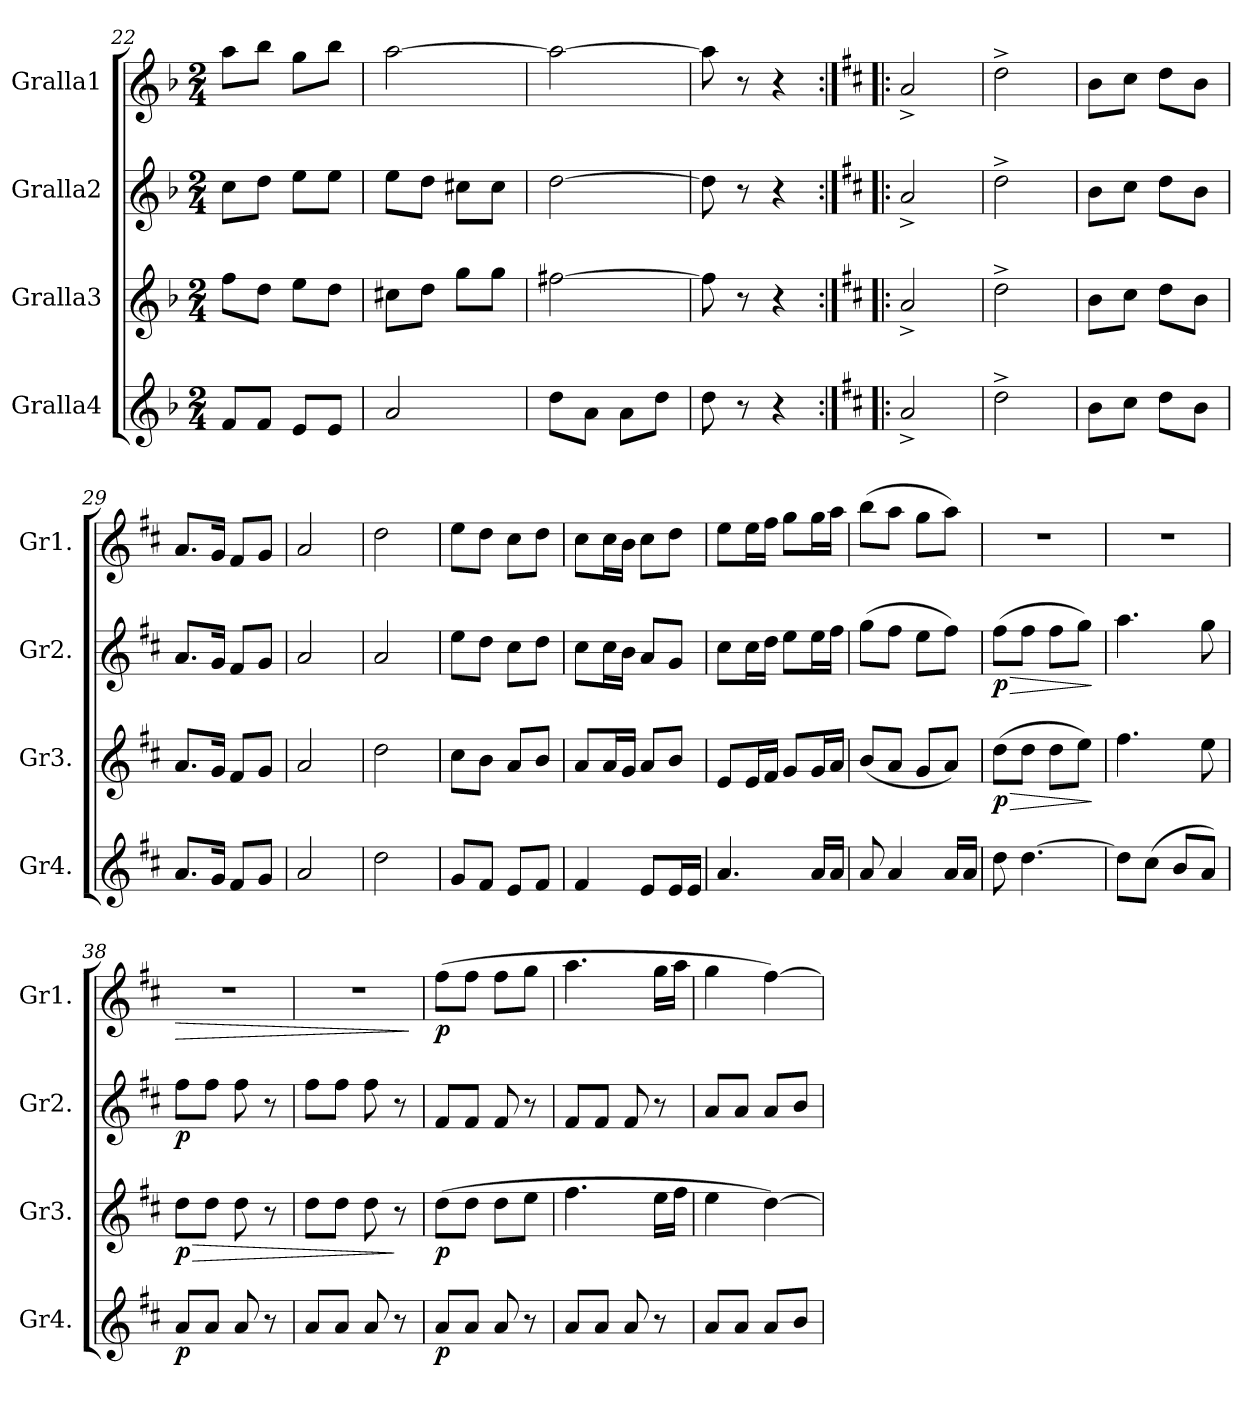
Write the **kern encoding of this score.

**kern	**dynam	**kern	**dynam	**kern	**dynam	**kern	**dynam
*part4	*part4	*part3	*part3	*part2	*part2	*part1	*part1
*staff4	*staff4	*staff3	*staff3	*staff2	*staff2	*staff1	*staff1
*I"Gralla4	*	*I"Gralla3	*	*I"Gralla2	*	*I"Gralla1	*
*I'Gr4.	*	*I'Gr3.	*	*I'Gr2.	*	*I'Gr1.	*
*clefG2	*	*clefG2	*	*clefG2	*	*clefG2	*
*k[b-]	*	*k[b-]	*	*k[b-]	*	*k[b-]	*
*M2/4	*	*M2/4	*	*M2/4	*	*M2/4	*
=22	=22	=22	=22	=22	=22	=22	=22
8f/L	.	8ff\L	.	8cc\L	.	8aa\L	.
8f/J	.	8dd\J	.	8dd\J	.	8bb-\J	.
8e/L	.	8ee\L	.	8ee\L	.	8gg\L	.
8e/J	.	8dd\J	.	8ee\J	.	8bb-\J	.
=23	=23	=23	=23	=23	=23	=23	=23
2a/	.	8cc#X\L	.	8ee\L	.	[2aa\	.
.	.	8dd\J	.	8dd\J	.	.	.
.	.	8gg\L	.	8cc#X\L	.	.	.
.	.	8gg\J	.	8cc#\J	.	.	.
=24	=24	=24	=24	=24	=24	=24	=24
8dd\L	.	[2ff#X\	.	[2dd\	.	2aa\_	.
8a\J	.	.	.	.	.	.	.
8a\L	.	.	.	.	.	.	.
8dd\J	.	.	.	.	.	.	.
=25	=25	=25	=25	=25	=25	=25	=25
8dd\	.	8ff#\]	.	8dd\]	.	8aa\]	.
8r	.	8r	.	8r	.	8r	.
4r	.	4r	.	4r	.	4r	.
=26:|!|:	=26:|!|:	=26:|!|:	=26:|!|:	=26:|!|:	=26:|!|:	=26:|!|:	=26:|!|:
*k[f#c#]	*	*k[f#c#]	*	*k[f#c#]	*	*k[f#c#]	*
2a^/	.	2a^/	.	2a^/	.	2a^/	.
=27	=27	=27	=27	=27	=27	=27	=27
2dd^\	.	2dd^\	.	2dd^\	.	2dd^\	.
=28	=28	=28	=28	=28	=28	=28	=28
8b\L	.	8b\L	.	8b\L	.	8b\L	.
8cc#\J	.	8cc#\J	.	8cc#\J	.	8cc#\J	.
8dd\L	.	8dd\L	.	8dd\L	.	8dd\L	.
8b\J	.	8b\J	.	8b\J	.	8b\J	.
!!LO:PB:g=z
=29	=29	=29	=29	=29	=29	=29	=29
8.a/L	.	8.a/L	.	8.a/L	.	8.a/L	.
16g/Jk	.	16g/Jk	.	16g/Jk	.	16g/Jk	.
8f#/L	.	8f#/L	.	8f#/L	.	8f#/L	.
8g/J	.	8g/J	.	8g/J	.	8g/J	.
=30	=30	=30	=30	=30	=30	=30	=30
2a/	.	2a/	.	2a/	.	2a/	.
=31	=31	=31	=31	=31	=31	=31	=31
2dd\	.	2dd\	.	2a/	.	2dd\	.
=32	=32	=32	=32	=32	=32	=32	=32
8g/L	.	8cc#\L	.	8ee\L	.	8ee\L	.
8f#/J	.	8b\J	.	8dd\J	.	8dd\J	.
8e/L	.	8a/L	.	8cc#\L	.	8cc#\L	.
8f#/J	.	8b/J	.	8dd\J	.	8dd\J	.
=33	=33	=33	=33	=33	=33	=33	=33
4f#/	.	8a/L	.	8cc#\L	.	8cc#\L	.
.	.	16a/L	.	16cc#\L	.	16cc#\L	.
.	.	16g/JJ	.	16b\JJ	.	16b\JJ	.
8e/L	.	8a/L	.	8a/L	.	8cc#\L	.
16e/L	.	8b/J	.	8g/J	.	8dd\J	.
16e/JJ	.	.	.	.	.	.	.
=34	=34	=34	=34	=34	=34	=34	=34
4.a/	.	8e/L	.	8cc#\L	.	8ee\L	.
.	.	16e/L	.	16cc#\L	.	16ee\L	.
.	.	16f#/JJ	.	16dd\JJ	.	16ff#\JJ	.
.	.	8g/L	.	8ee\L	.	8gg\L	.
16a/LL	.	16g/L	.	16ee\L	.	16gg\L	.
16a/JJ	.	16a/JJ	.	16ff#\JJ	.	16aa\JJ	.
=35	=35	=35	=35	=35	=35	=35	=35
8a/	.	(<8b/L	.	(>8gg\L	.	(>8bb\L	.
4a/	.	8a/J	.	8ff#\J	.	8aa\J	.
.	.	8g/L	.	8ee\L	.	8gg\L	.
16a/LL	.	8a/J)	.	8ff#\J)	.	8aa\J)	.
16a/JJ	.	.	.	.	.	.	.
=36	=36	=36	=36	=36	=36	=36	=36
!	!	!	!LO:HP:b	!	!LO:HP:b	!	!
!	!	!	!LO:DY:n=1:b	!	!LO:DY:n=1:b	!	!
8dd\	.	(>8dd\L	> p	(>8ff#\L	> p	2r	.
[4.dd\	.	8dd\J	.	8ff#\J	.	.	.
.	.	8dd\L	.	8ff#\L	.	.	.
.	.	8ee\J)	.	8gg\J)	.	.	.
.	.	.	]	.	]	.	.
=37	=37	=37	=37	=37	=37	=37	=37
8dd\L]	.	4.ff#\	.	4.aa\	.	2r	.
(>8cc#\J	.	.	.	.	.	.	.
8b/L	.	.	.	.	.	.	.
8a/J)	.	8ee\	.	8gg\	.	.	.
=38	=38	=38	=38	=38	=38	=38	=38
!	!LO:DY:b	!	!LO:HP:b	!	!	!	!LO:HP:b
!	!	!	!LO:DY:n=1:b	!	!LO:DY:b	!	!
8a/L	p	8dd\L	> p	8ff#\L	p	2r	>
8a/J	.	8dd\J	.	8ff#\J	.	.	.
8a/	.	8dd\	.	8ff#\	.	.	.
8r	.	8r	.	8r	.	.	.
!!LO:LB:g=z
=39	=39	=39	=39	=39	=39	=39	=39
8a/L	.	8dd\L	.	8ff#\L	.	2r	.
8a/J	.	8dd\J	.	8ff#\J	.	.	.
8a/	.	8dd\	.	8ff#\	.	.	.
8r	.	8r	]	8r	.	.	.
.	.	.	.	.	.	.	]
=40	=40	=40	=40	=40	=40	=40	=40
!	!LO:DY:b	!	!LO:DY:b	!	!	!	!LO:DY:b
8a/L	p	(>8dd\L	p	8f#/L	.	(>8ff#\L	p
8a/J	.	8dd\J	.	8f#/J	.	8ff#\J	.
8a/	.	8dd\L	.	8f#/	.	8ff#\L	.
8r	.	8ee\J	.	8r	.	8gg\J	.
=41	=41	=41	=41	=41	=41	=41	=41
8a/L	.	4.ff#\	.	8f#/L	.	4.aa\	.
8a/J	.	.	.	8f#/J	.	.	.
8a/	.	.	.	8f#/	.	.	.
8r	.	16ee\LL	.	8r	.	16gg\LL	.
.	.	16ff#\JJ	.	.	.	16aa\JJ	.
=42	=42	=42	=42	=42	=42	=42	=42
8a/L	.	4ee\	.	8a/L	.	4gg\	.
8a/J	.	.	.	8a/J	.	.	.
8a/L	.	[4dd\)	.	8a/L	.	[4ff#\)	.
8b/J	.	.	.	8b/J	.	.	.
=	=	=	=	=	=	=	=
*-	*-	*-	*-	*-	*-	*-	*-
